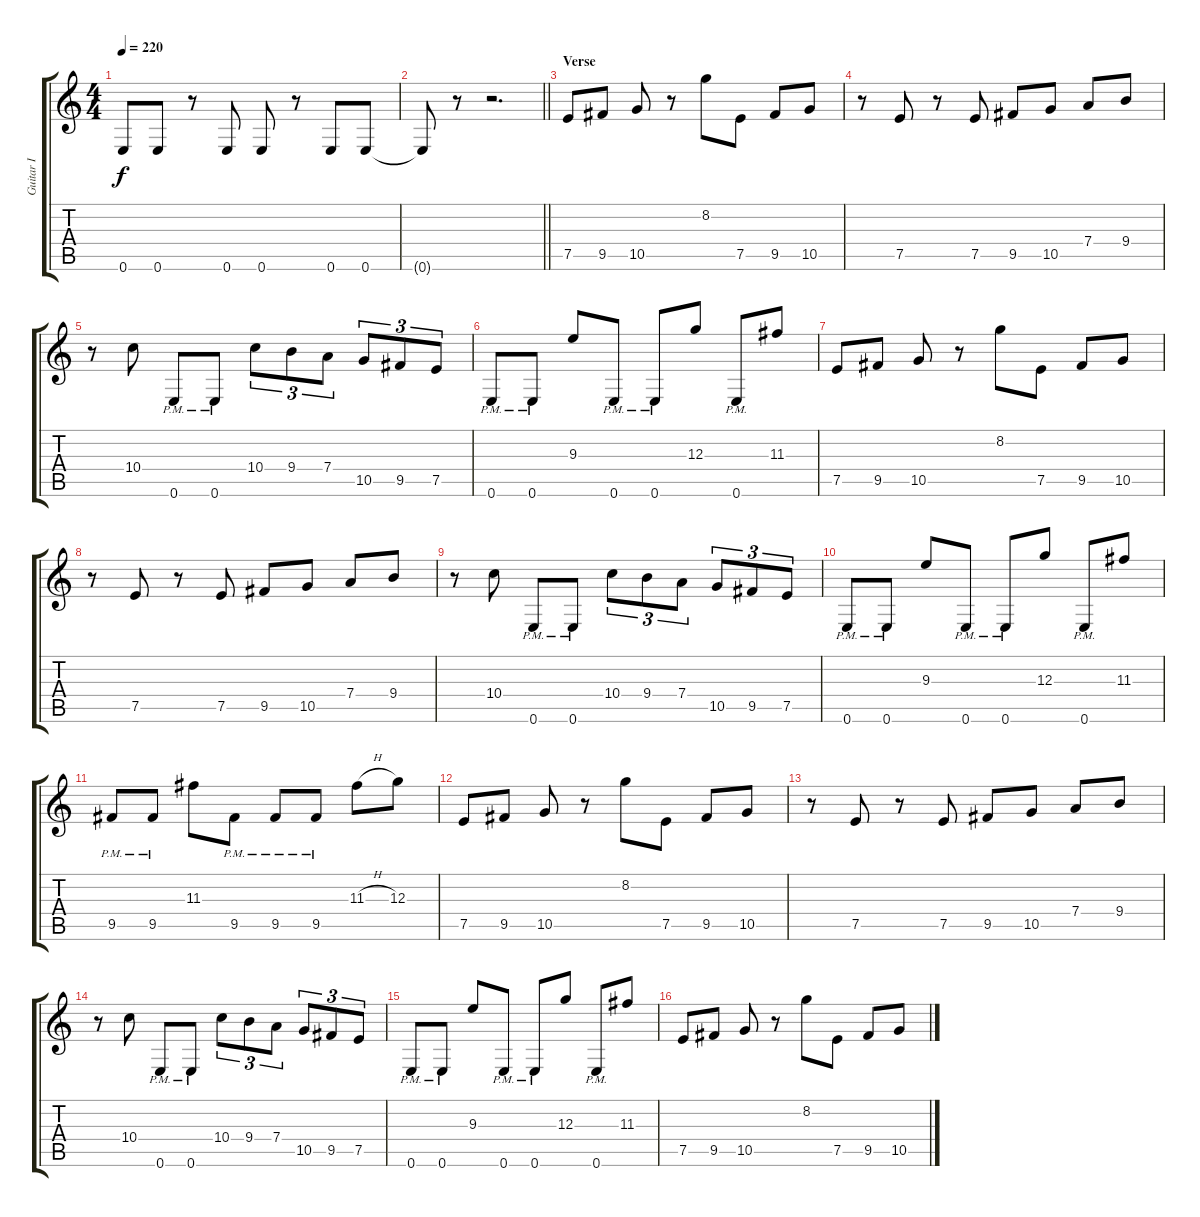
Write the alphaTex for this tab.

\track ("Guitar I" "Guitar I") {instrument distortionguitar}
\staff {score tabs}
\tuning (E4 B3 G3 D3 A2 E2) {hide}
\ts (4 4)
\tempo 220
\clef g2
\ks c
0.6.8{dy f} 0.6.8 r.8 0.6.8 0.6.8 r.8 0.6.8 0.6.8 |
\barLineRight lightlight
0.6{t}.8 r.8 r.2{d} |
\section ("" "Verse")
7.5.8 9.5.8 10.5.8 r.8 8.2.8 7.5.8 9.5.8 10.5.8 |
r.8 7.5.8 r.8 7.5.8 9.5.8 10.5.8 7.4.8 9.4.8 |
r.8 10.4.8 0.6{pm}.8 0.6{pm}.8 10.4.8{tu (3 2)} 9.4.8{tu (3 2)} 7.4.8{tu (3 2)} 10.5.8{tu (3 2)} 9.5.8{tu (3 2)} 7.5.8{tu (3 2)} |
0.6{pm}.8 0.6{pm}.8 9.3.8 0.6{pm}.8 0.6{pm}.8 12.3.8 0.6{pm}.8 11.3.8 |
7.5.8 9.5.8 10.5.8 r.8 8.2.8 7.5.8 9.5.8 10.5.8 |
r.8 7.5.8 r.8 7.5.8 9.5.8 10.5.8 7.4.8 9.4.8 |
r.8 10.4.8 0.6{pm}.8 0.6{pm}.8 10.4.8{tu (3 2)} 9.4.8{tu (3 2)} 7.4.8{tu (3 2)} 10.5.8{tu (3 2)} 9.5.8{tu (3 2)} 7.5.8{tu (3 2)} |
0.6{pm}.8 0.6{pm}.8 9.3.8 0.6{pm}.8 0.6{pm}.8 12.3.8 0.6{pm}.8 11.3.8 |
9.5{pm}.8 9.5{pm}.8 11.3.8 9.5{pm}.8 9.5{pm}.8 9.5{pm}.8 11.3{h}.8 12.3.8 |
7.5.8 9.5.8 10.5.8 r.8 8.2.8 7.5.8 9.5.8 10.5.8 |
r.8 7.5.8 r.8 7.5.8 9.5.8 10.5.8 7.4.8 9.4.8 |
r.8 10.4.8 0.6{pm}.8 0.6{pm}.8 10.4.8{tu (3 2)} 9.4.8{tu (3 2)} 7.4.8{tu (3 2)} 10.5.8{tu (3 2)} 9.5.8{tu (3 2)} 7.5.8{tu (3 2)} |
0.6{pm}.8 0.6{pm}.8 9.3.8 0.6{pm}.8 0.6{pm}.8 12.3.8 0.6{pm}.8 11.3.8 |
7.5.8 9.5.8 10.5.8 r.8 8.2.8 7.5.8 9.5.8 10.5.8
